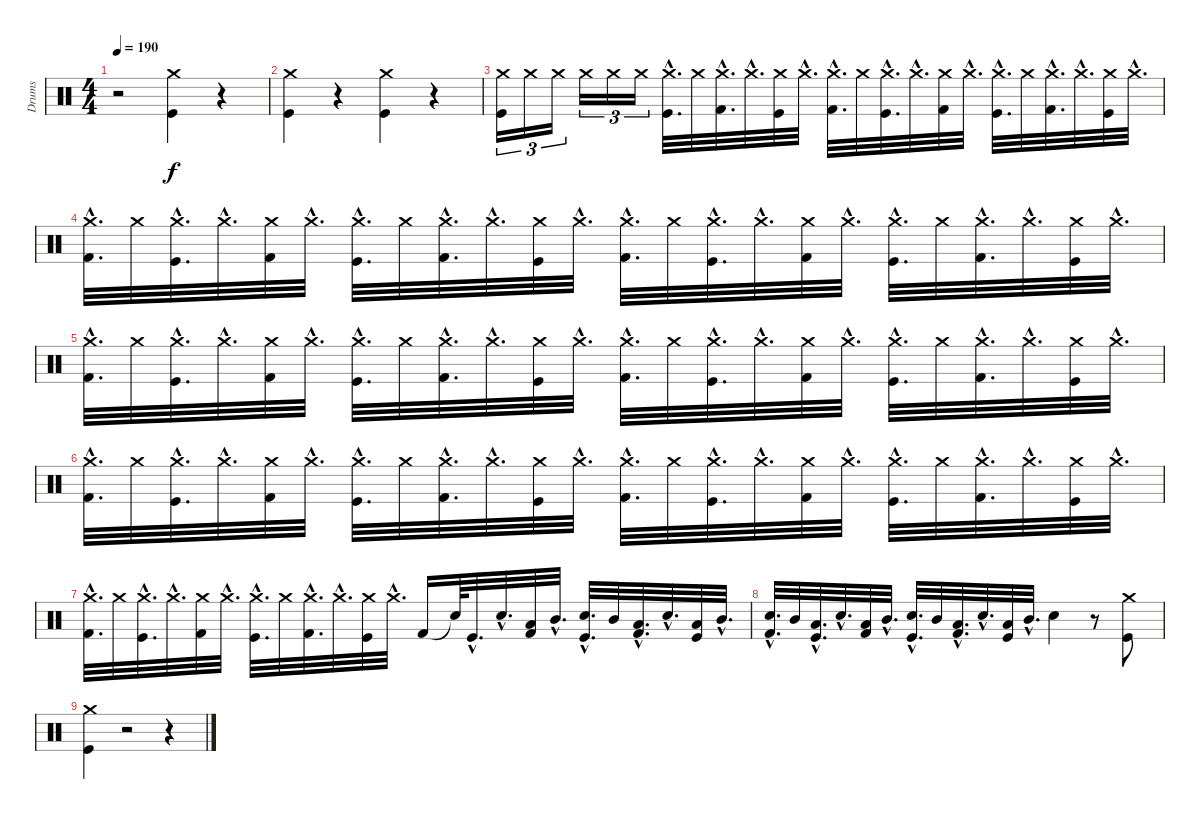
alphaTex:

\track ("Drums" "Drums") {instrument percussion}
\staff {score}
\articulation defaults
\ts (4 4)
\tempo 190
\clef neutral
\ks c
r.2{dy f} ("Kick (hit)" "Crash medium (hit)").4 r.4 |
("Crash medium (hit)" "Kick (hit)").4 r.4 ("Kick (hit)" "Crash medium (hit)").4 r.4 |
("Kick (hit)" "Crash medium (hit)").16{tu (3 2)} "Crash medium (hit)".16{tu (3 2)} "Crash medium (hit)".16{tu (3 2)} "Crash medium (hit)".16{tu (3 2)} "Crash medium (hit)".16{tu (3 2)} "Crash medium (hit)".16{tu (3 2)} ("Kick (hit)"{hac} "Crash medium (hit)"{hac}).32{d} "Crash medium (hit)".32 ("Kick (hit) 2"{hac} "Crash medium (hit)"{hac}).32{d} "Crash medium (hit)"{hac}.32{d} ("Kick (hit)" "Crash medium (hit)").32 "Crash medium (hit)"{hac}.32{d} ("Kick (hit) 2"{hac} "Crash medium (hit)"{hac}).32{d} "Crash medium (hit)".32 ("Kick (hit)"{hac} "Crash medium (hit)"{hac}).32{d} "Crash medium (hit)"{hac}.32{d} ("Kick (hit) 2" "Crash medium (hit)").32 "Crash medium (hit)"{hac}.32{d} ("Kick (hit)"{hac} "Crash medium (hit)"{hac}).32{d} "Crash medium (hit)".32 ("Kick (hit) 2"{hac} "Crash medium (hit)"{hac}).32{d} "Crash medium (hit)"{hac}.32{d} ("Kick (hit)" "Crash medium (hit)").32 "Crash medium (hit)"{hac}.32{d} |
("Kick (hit) 2"{hac} "Crash medium (hit)"{hac}).32{d} "Crash medium (hit)".32 ("Kick (hit)"{hac} "Crash medium (hit)"{hac}).32{d} "Crash medium (hit)"{hac}.32{d} ("Kick (hit) 2" "Crash medium (hit)").32 "Crash medium (hit)"{hac}.32{d} ("Kick (hit)"{hac} "Crash medium (hit)"{hac}).32{d} "Crash medium (hit)".32 ("Kick (hit) 2"{hac} "Crash medium (hit)"{hac}).32{d} "Crash medium (hit)"{hac}.32{d} ("Kick (hit)" "Crash medium (hit)").32 "Crash medium (hit)"{hac}.32{d} ("Kick (hit) 2"{hac} "Crash medium (hit)"{hac}).32{d} "Crash medium (hit)".32 ("Kick (hit)"{hac} "Crash medium (hit)"{hac}).32{d} "Crash medium (hit)"{hac}.32{d} ("Kick (hit) 2" "Crash medium (hit)").32 "Crash medium (hit)"{hac}.32{d} ("Kick (hit)"{hac} "Crash medium (hit)"{hac}).32{d} "Crash medium (hit)".32 ("Kick (hit) 2"{hac} "Crash medium (hit)"{hac}).32{d} "Crash medium (hit)"{hac}.32{d} ("Kick (hit)" "Crash medium (hit)").32 "Crash medium (hit)"{hac}.32{d} |
("Kick (hit) 2"{hac} "Crash medium (hit)"{hac}).32{d} "Crash medium (hit)".32 ("Kick (hit)"{hac} "Crash medium (hit)"{hac}).32{d} "Crash medium (hit)"{hac}.32{d} ("Kick (hit) 2" "Crash medium (hit)").32 "Crash medium (hit)"{hac}.32{d} ("Kick (hit)"{hac} "Crash medium (hit)"{hac}).32{d} "Crash medium (hit)".32 ("Kick (hit) 2"{hac} "Crash medium (hit)"{hac}).32{d} "Crash medium (hit)"{hac}.32{d} ("Kick (hit)" "Crash medium (hit)").32 "Crash medium (hit)"{hac}.32{d} ("Kick (hit) 2"{hac} "Crash medium (hit)"{hac}).32{d} "Crash medium (hit)".32 ("Kick (hit)"{hac} "Crash medium (hit)"{hac}).32{d} "Crash medium (hit)"{hac}.32{d} ("Kick (hit) 2" "Crash medium (hit)").32 "Crash medium (hit)"{hac}.32{d} ("Kick (hit)"{hac} "Crash medium (hit)"{hac}).32{d} "Crash medium (hit)".32 ("Kick (hit) 2"{hac} "Crash medium (hit)"{hac}).32{d} "Crash medium (hit)"{hac}.32{d} ("Kick (hit)" "Crash medium (hit)").32 "Crash medium (hit)"{hac}.32{d} |
("Kick (hit) 2"{hac} "Crash medium (hit)"{hac}).32{d} "Crash medium (hit)".32 ("Kick (hit)"{hac} "Crash medium (hit)"{hac}).32{d} "Crash medium (hit)"{hac}.32{d} ("Kick (hit) 2" "Crash medium (hit)").32 "Crash medium (hit)"{hac}.32{d} ("Kick (hit)"{hac} "Crash medium (hit)"{hac}).32{d} "Crash medium (hit)".32 ("Kick (hit) 2"{hac} "Crash medium (hit)"{hac}).32{d} "Crash medium (hit)"{hac}.32{d} ("Kick (hit)" "Crash medium (hit)").32 "Crash medium (hit)"{hac}.32{d} ("Kick (hit) 2"{hac} "Crash medium (hit)"{hac}).32{d} "Crash medium (hit)".32 ("Kick (hit)"{hac} "Crash medium (hit)"{hac}).32{d} "Crash medium (hit)"{hac}.32{d} ("Kick (hit) 2" "Crash medium (hit)").32 "Crash medium (hit)"{hac}.32{d} ("Kick (hit)"{hac} "Crash medium (hit)"{hac}).32{d} "Crash medium (hit)".32 ("Kick (hit) 2"{hac} "Crash medium (hit)"{hac}).32{d} "Crash medium (hit)"{hac}.32{d} ("Kick (hit)" "Crash medium (hit)").32 "Crash medium (hit)"{hac}.32{d} |
("Kick (hit) 2"{hac} "Crash medium (hit)"{hac}).32{d} "Crash medium (hit)".32 ("Kick (hit)"{hac} "Crash medium (hit)"{hac}).32{d} "Crash medium (hit)"{hac}.32{d} ("Kick (hit) 2" "Crash medium (hit)").32 "Crash medium (hit)"{hac}.32{d} ("Kick (hit)"{hac} "Crash medium (hit)"{hac}).32{d} "Crash medium (hit)".32 ("Kick (hit) 2"{hac} "Crash medium (hit)"{hac}).32{d} "Crash medium (hit)"{hac}.32{d} ("Kick (hit)" "Crash medium (hit)").32 "Crash medium (hit)"{hac}.32{d} "Kick (hit) 2".16 "Snare (hit)"{t}.64 "Kick (hit)"{hac}.32{d} "Snare (hit) 2"{hac}.32{d} ("Low Tom (hit)" "Kick (hit) 2").32 "Mid Tom (hit)"{hac}.32{d} ("Snare (hit) 2"{hac} "Kick (hit)"{hac}).32{d} "Mid Tom (hit)".32 ("Low Tom (hit)"{hac} "Kick (hit) 2"{hac}).32{d} "Snare (hit) 2"{hac}.32{d} ("Low Tom (hit)" "Kick (hit)").32 "Mid Tom (hit)"{hac}.32{d} |
("Snare (hit) 2"{hac} "Kick (hit) 2"{hac}).32{d} "Mid Tom (hit)".32 ("Low Tom (hit)"{hac} "Kick (hit)"{hac}).32{d} "Snare (hit) 2"{hac}.32{d} ("Low Tom (hit)" "Kick (hit) 2").32 "Mid Tom (hit)"{hac}.32{d} ("Snare (hit) 2"{hac} "Kick (hit)"{hac}).32{d} "Mid Tom (hit)".32 ("Low Tom (hit)"{hac} "Kick (hit) 2"{hac}).32{d} "Snare (hit) 2"{hac}.32{d} ("Low Tom (hit)" "Kick (hit)").32 "Mid Tom (hit)"{hac}.32{d} "Snare (hit) 2".4 r.8 ("Kick (hit)" "Crash medium (hit)").8 |
("Kick (hit)" "Crash medium (hit)").4 r.2 r.4
